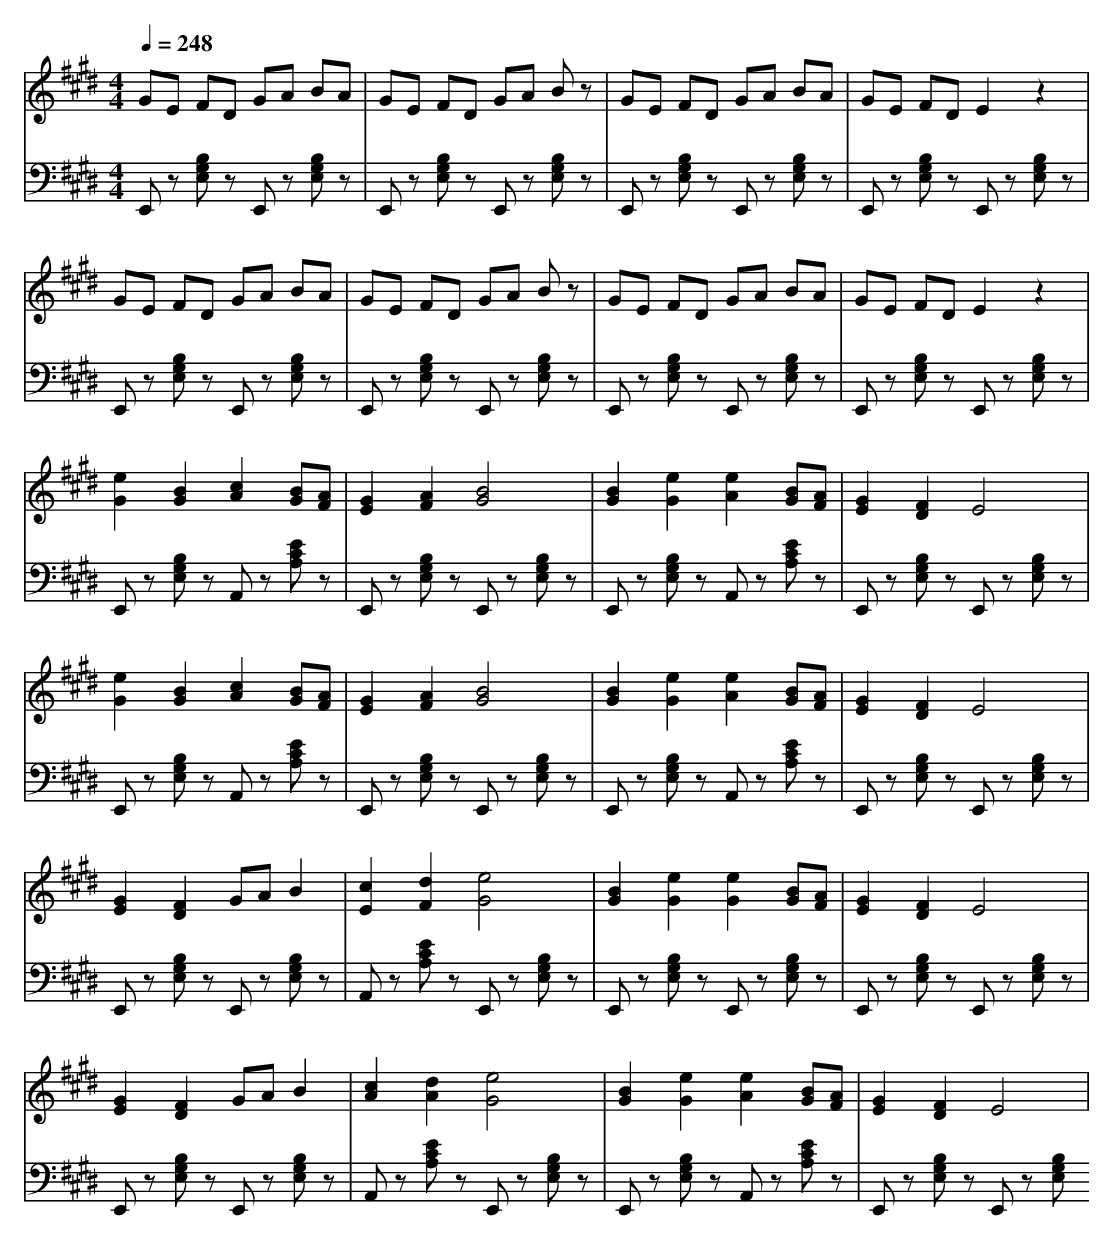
X:1
T:
M: 4/4
L: 1/8
Q:1/4=248
K:E % 4 sharps
V:1
GE FD GA BA|GE FD GA Bz|GE FD GA BA|GE FD E2 z2|
GE FD GA BA|GE FD GA Bz|GE FD GA BA|GE FD E2 z2|
[e2G2] [B2G2] [c2A2] [BG][AF]|[G2E2] [A2F2] [B4G4]|[B2G2] [e2G2] [e2A2] [BG][AF]|[G2E2] [F2D2] E4|
[e2G2] [B2G2] [c2A2] [BG][AF]|[G2E2] [A2F2] [B4G4]|[B2G2] [e2G2] [e2A2] [BG][AF]|[G2E2] [F2D2] E4|
[G2E2] [F2D2] GA B2|[c2E2] [d2F2] [e4G4]|[B2G2] [e2G2] [e2G2] [BG][AF]|[G2E2] [F2D2] E4|
[G2E2] [F2D2] GA B2|[c2A2] [d2A2] [e4G4]|[B2G2] [e2G2] [e2A2] [BG][AF]|[G2E2] [F2D2] E4|
V:2
E,,z [B,G,E,]z E,,z [B,G,E,]z|E,,z [B,G,E,]z E,,z [B,G,E,]z|E,,z [B,G,E,]z E,,z [B,G,E,]z|E,,z [B,G,E,]z E,,z [B,G,E,]z|
E,,z [B,G,E,]z E,,z [B,G,E,]z|E,,z [B,G,E,]z E,,z [B,G,E,]z|E,,z [B,G,E,]z E,,z [B,G,E,]z|E,,z [B,G,E,]z E,,z [B,G,E,]z|
E,,z [B,G,E,]z A,,z [ECA,]z|E,,z [B,G,E,]z E,,z [B,G,E,]z|E,,z [B,G,E,]z A,,z [ECA,]z|E,,z [B,G,E,]z E,,z [B,G,E,]z|
E,,z [B,G,E,]z A,,z [ECA,]z|E,,z [B,G,E,]z E,,z [B,G,E,]z|E,,z [B,G,E,]z A,,z [ECA,]z|E,,z [B,G,E,]z E,,z [B,G,E,]z|
E,,z [B,G,E,]z E,,z [B,G,E,]z|A,,z [ECA,]z E,,z [B,G,E,]z|E,,z [B,G,E,]z E,,z [B,G,E,]z|E,,z [B,G,E,]z E,,z [B,G,E,]z|
E,,z [B,G,E,]z E,,z [B,G,E,]z|A,,z [ECA,]z E,,z [B,G,E,]z|E,,z [B,G,E,]z A,,z [ECA,]z|E,,z [B,G,E,]z E,,z [B,G,E,]
